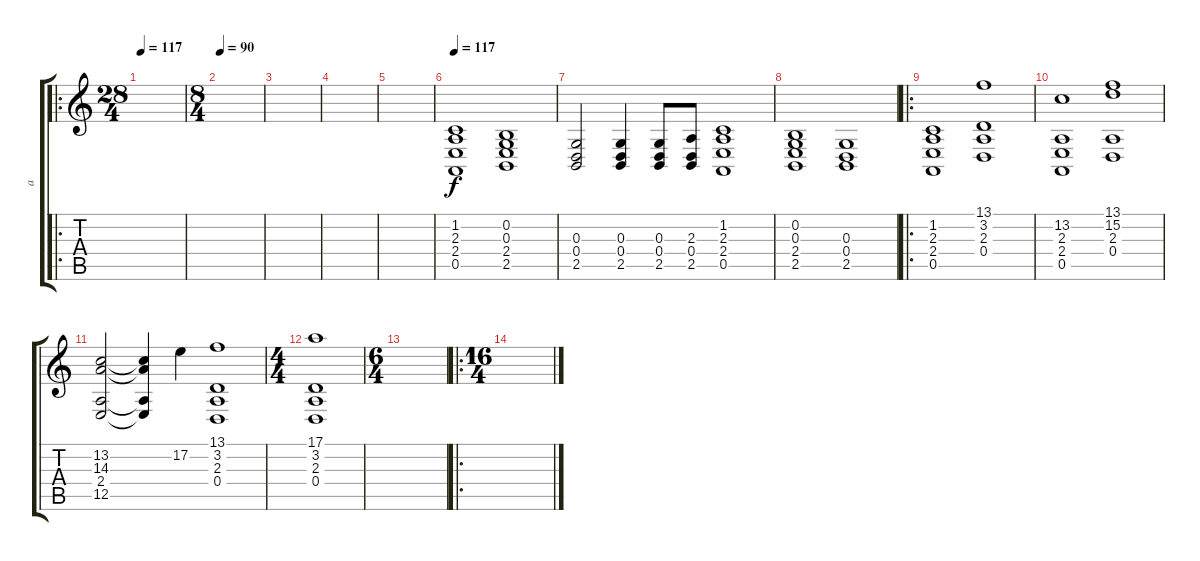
\track ("a" "a") {instrument stringensemble2}
\staff {score tabs}
\tuning (E4 B3 G3 D3 A2 E2) {hide}
\ro
\ts (28 4)
\tempo 117
\tempo 90
\tempo 117
\clef g2
\ks c
|
\ts (8 4)
\tempo 90
|
|
|
|
\tempo 117
(1.2 2.3 2.4 0.5).1 (0.2 0.3 2.4 2.5).1 |
(0.3 0.4 2.5).2 (0.3 0.4 2.5).4 (0.3 0.4 2.5).8 (2.3 0.4 2.5).8 (1.2 2.3 2.4 0.5).1 |
(0.2 0.3 2.4 2.5).1 (0.3 0.4 2.5).1 |
\ro
(1.2 2.3 2.4 0.5).1 (13.1 3.2 2.3 0.4).1 |
(13.2 2.3 2.4 0.5).1 (13.1 15.2 2.3 0.4).1 |
(13.2 14.3 2.4 12.5).2 (13.2{t} 14.3{t} 2.4{t} 12.5{t}).4 17.2.4 (13.1 3.2 2.3 0.4).1 |
\ts (4 4)
(17.1 3.2 2.3 0.4).1 |
\ts (6 4)
|
\ro
\ts (16 4)
